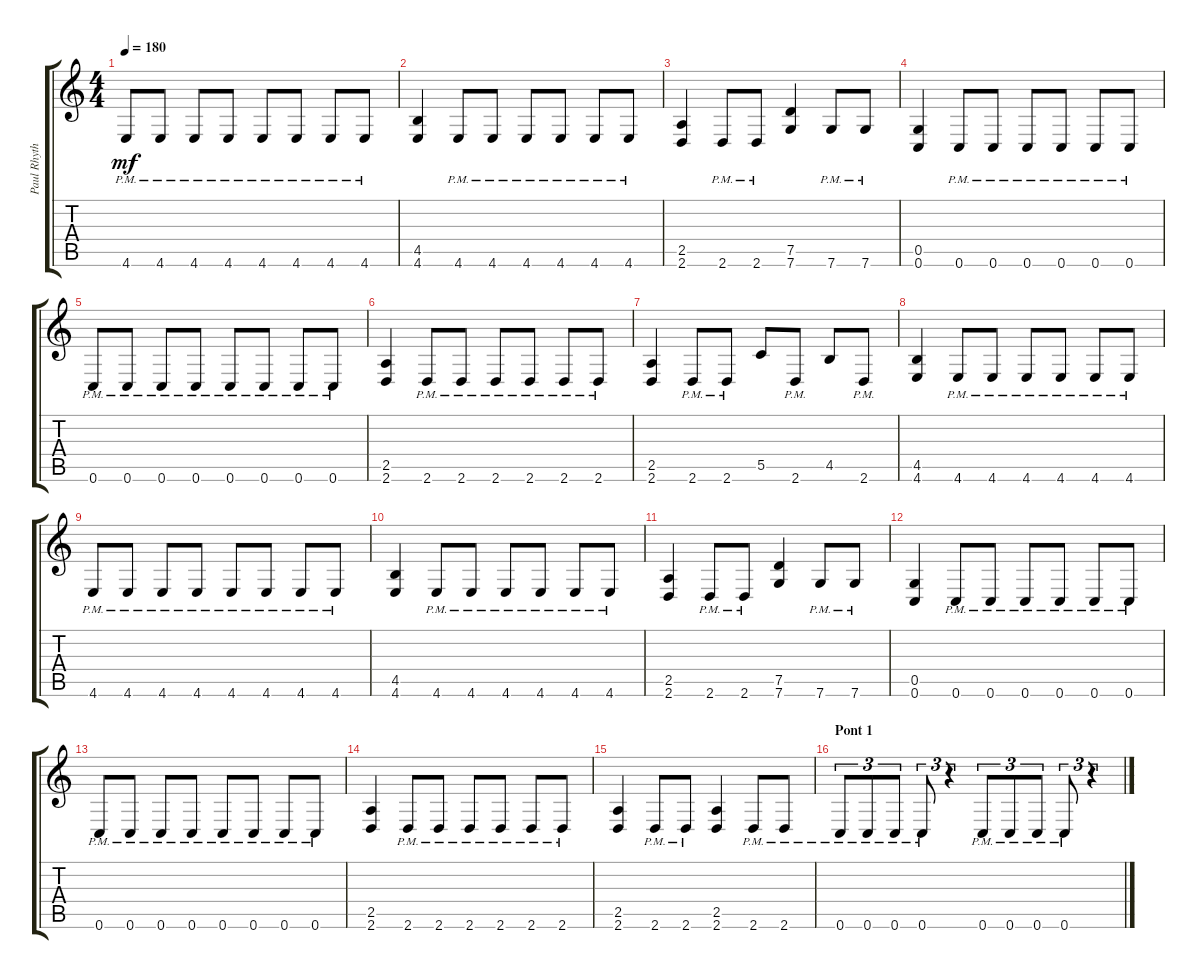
\track ("Paul Rhythm" "Paul Rhyth") {instrument distortionguitar}
\staff {score tabs}
\tuning (D4 A3 F3 C3 G2 C2) {hide}
\ts (4 4)
\tempo 180
\clef g2
\ks c
4.6{pm}.8{dy mf} 4.6{pm}.8 4.6{pm}.8 4.6{pm}.8 4.6{pm}.8 4.6{pm}.8 4.6{pm}.8 4.6{pm}.8 |
(4.5 4.6).4 4.6{pm}.8 4.6{pm}.8 4.6{pm}.8 4.6{pm}.8 4.6{pm}.8 4.6{pm}.8 |
(2.5 2.6).4 2.6{pm}.8 2.6{pm}.8 (7.5 7.6).4 7.6{pm}.8 7.6{pm}.8 |
(0.5 0.6).4 0.6{pm}.8 0.6{pm}.8 0.6{pm}.8 0.6{pm}.8 0.6{pm}.8 0.6{pm}.8 |
0.6{pm}.8 0.6{pm}.8 0.6{pm}.8 0.6{pm}.8 0.6{pm}.8 0.6{pm}.8 0.6{pm}.8 0.6{pm}.8 |
(2.5 2.6).4 2.6{pm}.8 2.6{pm}.8 2.6{pm}.8 2.6{pm}.8 2.6{pm}.8 2.6{pm}.8 |
(2.5 2.6).4 2.6{pm}.8 2.6{pm}.8 5.5.8 2.6{pm}.8 4.5.8 2.6{pm}.8 |
(4.5 4.6).4 4.6{pm}.8 4.6{pm}.8 4.6{pm}.8 4.6{pm}.8 4.6{pm}.8 4.6{pm}.8 |
4.6{pm}.8 4.6{pm}.8 4.6{pm}.8 4.6{pm}.8 4.6{pm}.8 4.6{pm}.8 4.6{pm}.8 4.6{pm}.8 |
(4.5 4.6).4 4.6{pm}.8 4.6{pm}.8 4.6{pm}.8 4.6{pm}.8 4.6{pm}.8 4.6{pm}.8 |
(2.5 2.6).4 2.6{pm}.8 2.6{pm}.8 (7.5 7.6).4 7.6{pm}.8 7.6{pm}.8 |
(0.5 0.6).4 0.6{pm}.8 0.6{pm}.8 0.6{pm}.8 0.6{pm}.8 0.6{pm}.8 0.6{pm}.8 |
0.6{pm}.8 0.6{pm}.8 0.6{pm}.8 0.6{pm}.8 0.6{pm}.8 0.6{pm}.8 0.6{pm}.8 0.6{pm}.8 |
(2.5 2.6).4 2.6{pm}.8 2.6{pm}.8 2.6{pm}.8 2.6{pm}.8 2.6{pm}.8 2.6{pm}.8 |
(2.5 2.6).4 2.6{pm}.8 2.6{pm}.8 (2.5 2.6).4 2.6{pm}.8 2.6{pm}.8 |
\section ("" "Pont 1")
0.6{pm}.8{tu (3 2)} 0.6{pm}.8{tu (3 2)} 0.6{pm}.8{tu (3 2)} 0.6{pm}.8{tu (3 2)} r.4{tu (3 2)} 0.6{pm}.8{tu (3 2)} 0.6{pm}.8{tu (3 2)} 0.6{pm}.8{tu (3 2)} 0.6{pm}.8{tu (3 2)} r.4{tu (3 2)}
